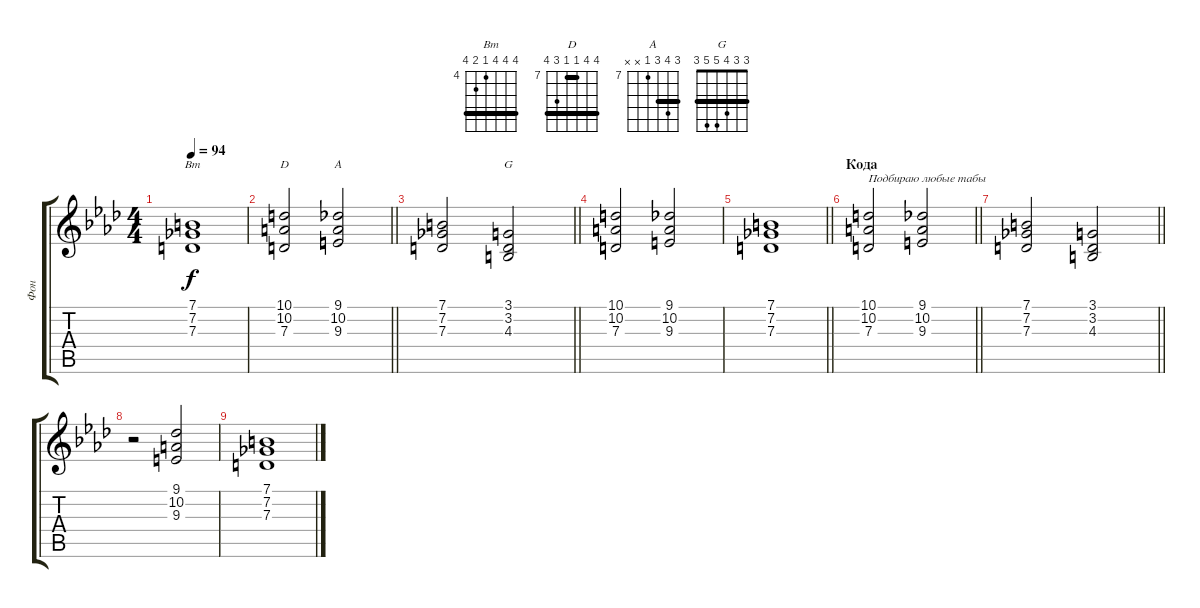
\track ("Фон" "Фон") {instrument pad2warm}
\staff {score tabs}
\tuning (E4 B3 G3 D3 A2 E2) {hide}
\chord ("Bm" 7 7 7 4 5 7) {firstfret 4 barre 7}
\chord ("D" 10 10 7 7 9 10) {firstfret 7 barre (7 10)}
\chord ("A" 9 10 9 7 x x) {firstfret 7 barre 9}
\chord ("G" 3 3 4 5 5 3) {barre 3}
\ts (4 4)
\tempo 94
\clef g2
\ks fminor
(7.1 7.2 7.3).1{ch "Bm" dy f} |
\barLineRight lightlight
(10.1 10.2 7.3).2{ch "D"} (9.1 10.2 9.3).2{ch "A"} |
\barLineRight lightlight
(7.1 7.2 7.3).2 (3.1 3.2 4.3).2{ch "G"} |
(10.1 10.2 7.3).2 (9.1 10.2 9.3).2 |
\barLineRight lightlight
(7.1 7.2 7.3).1 |
\section ("" "Кода")
\barLineRight lightlight
(10.1 10.2 7.3).2{txt "Подбираю любые табы"} (9.1 10.2 9.3).2 |
\barLineRight lightlight
(7.1 7.2 7.3).2 (3.1 3.2 4.3).2 |
r.2 (9.1 10.2 9.3).2 |
(7.1 7.2 7.3).1
